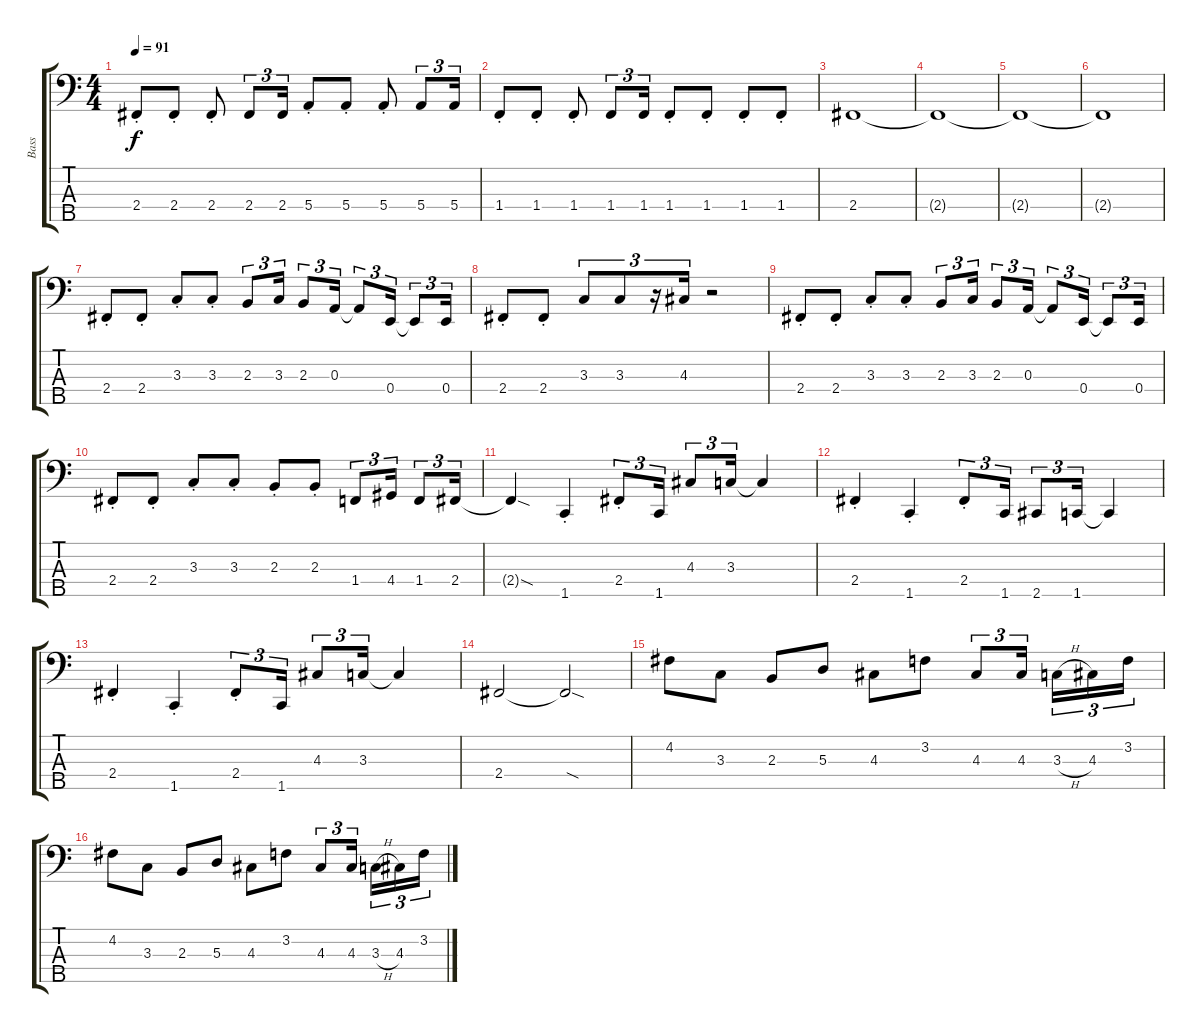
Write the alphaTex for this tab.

\track ("Bass" "Bass") {instrument electricbassfinger}
\staff {score tabs}
\tuning (G2 D2 A1 E1 B0) {hide}
\ts (4 4)
\tempo 91
\clef f4
\ks c
2.4{st}.8{dy f} 2.4{st}.8 2.4{st}.8 2.4.8{tu (3 2)} 2.4.16{tu (3 2)} 5.4{st}.8 5.4{st}.8 5.4{st}.8 5.4.8{tu (3 2)} 5.4.16{tu (3 2)} |
1.4{st}.8 1.4{st}.8 1.4{st}.8 1.4.8{tu (3 2)} 1.4.16{tu (3 2)} 1.4{st}.8 1.4{st}.8 1.4{st}.8 1.4{st}.8 |
2.4.1 |
2.4{t}.1 |
2.4{t}.1 |
2.4{t}.1 |
2.4{st}.8 2.4{st}.8 3.3{st}.8 3.3{st}.8 2.3.8{tu (3 2)} 3.3.16{tu (3 2)} 2.3.8{tu (3 2)} 0.3.16{tu (3 2)} 0.3{t}.8{tu (3 2)} 0.4.16{tu (3 2)} 0.4{t}.8{tu (3 2)} 0.4.16{tu (3 2)} |
2.4{st}.8 2.4{st}.8 3.3.8{tu (3 2)} 3.3.8{tu (3 2)} r.16{tu (3 2)} 4.3.16{tu (3 2)} r.2 |
2.4{st}.8 2.4{st}.8 3.3{st}.8 3.3{st}.8 2.3.8{tu (3 2)} 3.3.16{tu (3 2)} 2.3.8{tu (3 2)} 0.3.16{tu (3 2)} 0.3{t}.8{tu (3 2)} 0.4.16{tu (3 2)} 0.4{t}.8{tu (3 2)} 0.4.16{tu (3 2)} |
2.4{st}.8 2.4{st}.8 3.3{st}.8 3.3{st}.8 2.3{st}.8 2.3{st}.8 1.4.8{tu (3 2)} 4.4.16{tu (3 2)} 1.4.8{tu (3 2)} 2.4.16{tu (3 2)} |
2.4{sod t}.4 1.5{st}.4 2.4{st}.8{tu (3 2)} 1.5.16{tu (3 2)} 4.3.8{tu (3 2)} 3.3.16{tu (3 2)} 3.3{t}.4 |
2.4{st}.4 1.5{st}.4 2.4{st}.8{tu (3 2)} 1.5.16{tu (3 2)} 2.5.8{tu (3 2)} 1.5.16{tu (3 2)} 1.5{t}.4 |
2.4{st}.4 1.5{st}.4 2.4{st}.8{tu (3 2)} 1.5.16{tu (3 2)} 4.3.8{tu (3 2)} 3.3.16{tu (3 2)} 3.3{t}.4 |
2.4.2 2.4{sod t}.2 |
4.2.8 3.3.8 2.3.8 5.3.8 4.3.8 3.2.8 4.3.8{tu (3 2)} 4.3.16{tu (3 2) beam splitsecondary} 3.3{h}.16{tu (3 2)} 4.3.16{tu (3 2)} 3.2.16{tu (3 2)} |
4.2.8 3.3.8 2.3.8 5.3.8 4.3.8 3.2.8 4.3.8{tu (3 2)} 4.3.16{tu (3 2) beam splitsecondary} 3.3{h}.16{tu (3 2)} 4.3.16{tu (3 2)} 3.2.16{tu (3 2)}
